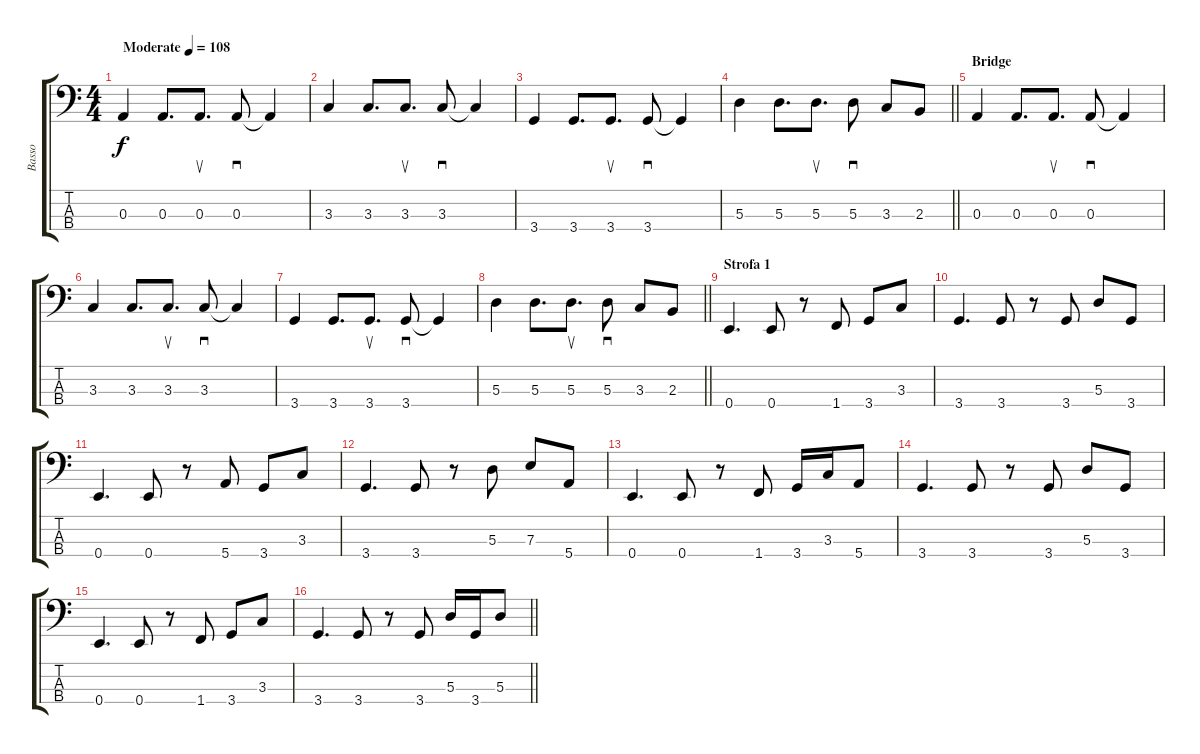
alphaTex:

\track ("Basso" "Basso") {instrument electricbassfinger}
\staff {score tabs}
\tuning (G2 D2 A1 E1) {hide}
\ts (4 4)
\tempo (108 "Moderate")
\clef f4
\ks c
0.3.4{dy f instrument electricbassfinger} 0.3.8{d} 0.3.8{d su} 0.3.8{sd} 0.3{t}.4 |
3.3.4 3.3.8{d} 3.3.8{d su} 3.3.8{sd} 3.3{t}.4 |
3.4.4 3.4.8{d} 3.4.8{d su} 3.4.8{sd} 3.4{t}.4 |
\barLineRight lightlight
5.3.4 5.3.8{d} 5.3.8{d su} 5.3.8{sd} 3.3.8 2.3.8 |
\section ("" "Bridge")
0.3.4 0.3.8{d} 0.3.8{d su} 0.3.8{sd} 0.3{t}.4 |
3.3.4 3.3.8{d} 3.3.8{d su} 3.3.8{sd} 3.3{t}.4 |
3.4.4 3.4.8{d} 3.4.8{d su} 3.4.8{sd} 3.4{t}.4 |
\barLineRight lightlight
5.3.4 5.3.8{d} 5.3.8{d su} 5.3.8{sd} 3.3.8 2.3.8 |
\section ("" "Strofa 1")
0.4.4{d} 0.4.8 r.8 1.4.8 3.4.8 3.3.8 |
3.4.4{d} 3.4.8 r.8 3.4.8 5.3.8 3.4.8 |
0.4.4{d} 0.4.8 r.8 5.4.8 3.4.8 3.3.8 |
3.4.4{d} 3.4.8 r.8 5.3.8 7.3.8 5.4.8 |
0.4.4{d} 0.4.8 r.8 1.4.8 3.4.16 3.3.16 5.4.8 |
3.4.4{d} 3.4.8 r.8 3.4.8 5.3.8 3.4.8 |
0.4.4{d} 0.4.8 r.8 1.4.8 3.4.8 3.3.8 |
\barLineRight lightlight
3.4.4{d} 3.4.8 r.8 3.4.8 5.3.16 3.4.16 5.3.8
